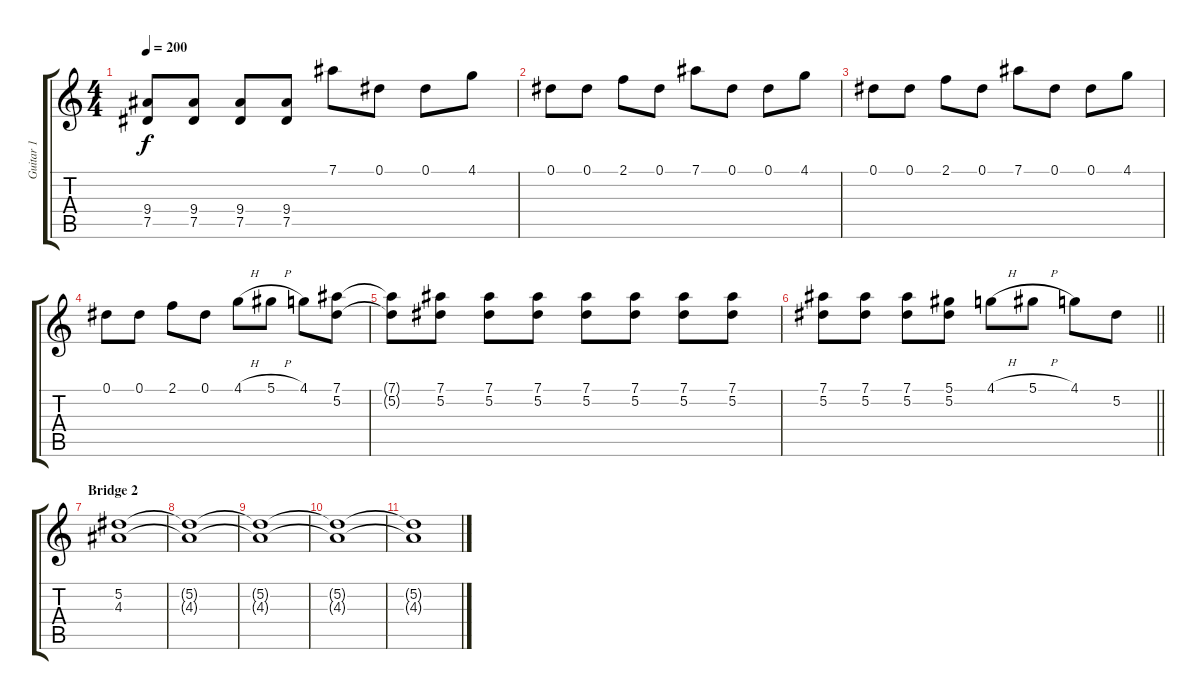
\track ("Guitar 1" "Guitar 1") {instrument distortionguitar}
\staff {score tabs}
\tuning (Eb4 Bb3 Gb3 Db3 Ab2 Eb2) {hide}
\ts (4 4)
\tempo 200
\clef g2
\ks c
(9.4{t} 7.5{t}).8{dy f} (9.4 7.5).8 (9.4 7.5).8 (9.4 7.5).8 7.1.8 0.1.8 0.1.8 4.1.8 |
0.1.8 0.1.8 2.1.8 0.1.8 7.1.8 0.1.8 0.1.8 4.1.8 |
0.1.8 0.1.8 2.1.8 0.1.8 7.1.8 0.1.8 0.1.8 4.1.8 |
0.1.8 0.1.8 2.1.8 0.1.8 4.1{h}.8 5.1{h}.8 4.1.8 (7.1 5.2).8 |
(7.1{t} 5.2{t}).8 (7.1 5.2).8 (7.1 5.2).8 (7.1 5.2).8 (7.1 5.2).8 (7.1 5.2).8 (7.1 5.2).8 (7.1 5.2).8 |
\barLineRight lightlight
(7.1 5.2).8 (7.1 5.2).8 (7.1 5.2).8 (5.1 5.2).8 4.1{h}.8 5.1{h}.8 4.1.8 5.2.8 |
\section ("" "Bridge 2")
(5.2 4.3).1{volume 0} |
(5.2{t} 4.3{t}).1 |
(5.2{t} 4.3{t}).1 |
(5.2{t} 4.3{t}).1 |
(5.2{t} 4.3{t}).1
